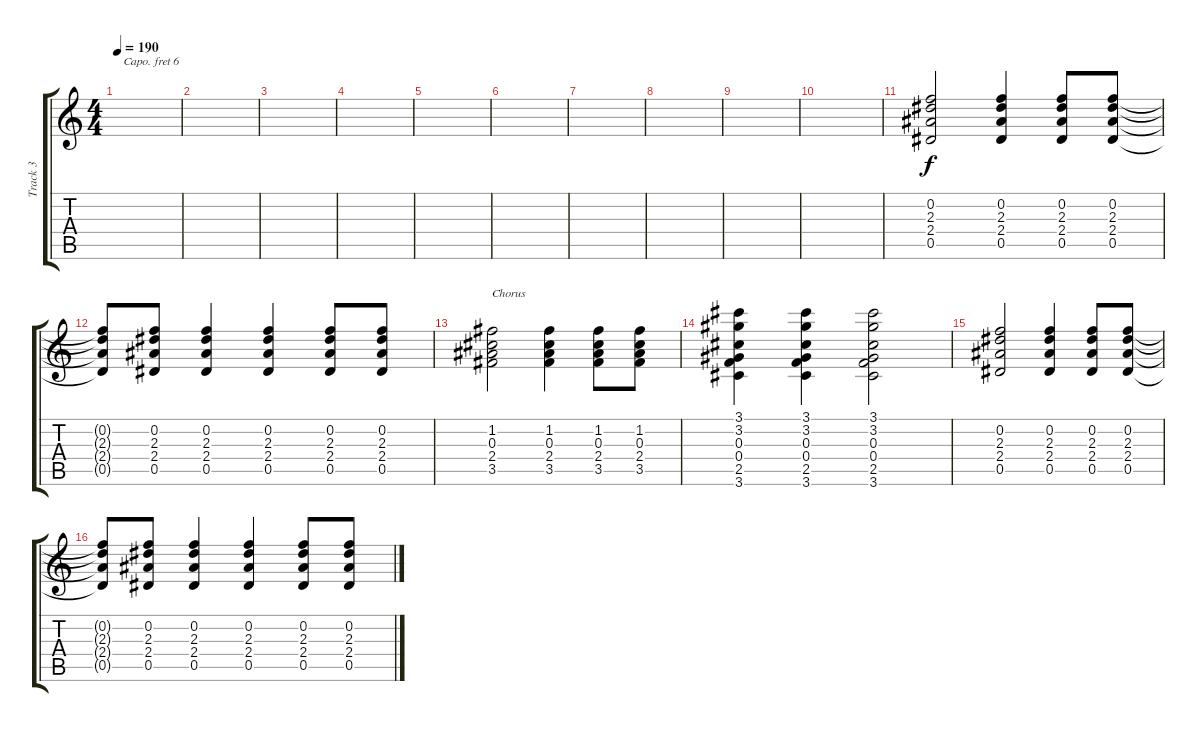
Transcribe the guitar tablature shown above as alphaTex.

\track ("Track 3" "Track 3") {instrument acousticguitarsteel}
\staff {score tabs}
\capo 6
\tuning (E4 B3 G3 D3 A2 E2) {hide}
\ts (4 4)
\tempo 190
\clef g2
\ks c
|
|
|
|
|
|
|
|
|
|
(0.2 2.3 2.4 0.5).2 (0.2 2.3 2.4 0.5).4 (0.2 2.3 2.4 0.5).8 (0.2 2.3 2.4 0.5).8 |
(0.2{t} 2.3{t} 2.4{t} 0.5{t}).8 (0.2 2.3 2.4 0.5).8 (0.2 2.3 2.4 0.5).4 (0.2 2.3 2.4 0.5).4 (0.2 2.3 2.4 0.5).8 (0.2 2.3 2.4 0.5).8 |
(1.2 0.3 2.4 3.5).2{txt "Chorus"} (1.2 0.3 2.4 3.5).4 (1.2 0.3 2.4 3.5).8 (1.2 0.3 2.4 3.5).8 |
(3.1 3.2 0.3 0.4 2.5 3.6).4 (3.1 3.2 0.3 0.4 2.5 3.6).4 (3.1 3.2 0.3 0.4 2.5 3.6).2 |
(0.2 2.3 2.4 0.5).2 (0.2 2.3 2.4 0.5).4 (0.2 2.3 2.4 0.5).8 (0.2 2.3 2.4 0.5).8 |
(0.2{t} 2.3{t} 2.4{t} 0.5{t}).8 (0.2 2.3 2.4 0.5).8 (0.2 2.3 2.4 0.5).4 (0.2 2.3 2.4 0.5).4 (0.2 2.3 2.4 0.5).8 (0.2 2.3 2.4 0.5).8
